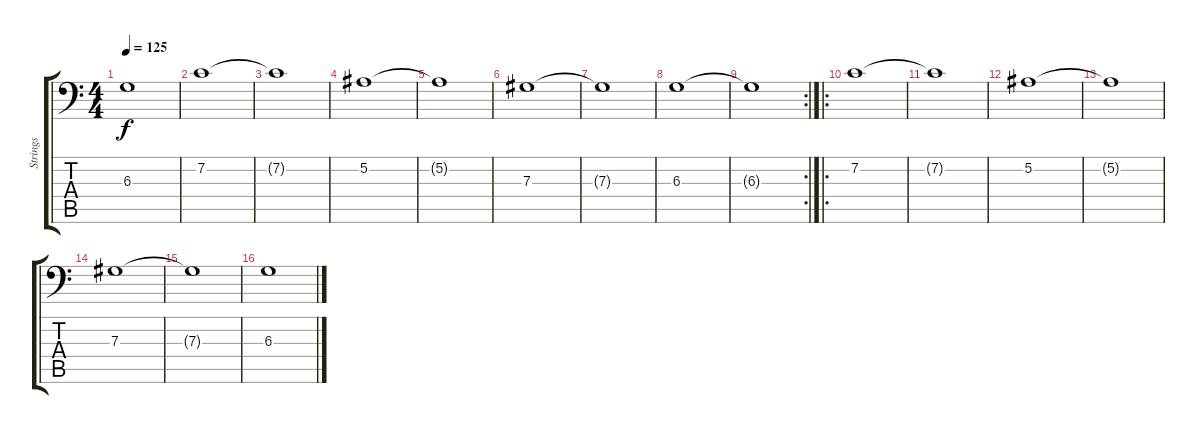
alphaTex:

\track ("Strings" "Strings") {instrument stringensemble1}
\staff {score tabs}
\tuning (Bb3 F3 Db3 Ab2 Eb2 Bb1) {hide}
\ts (4 4)
\tempo 125
\clef f4
\ks c
6.3{t}.1{dy f} |
7.2.1 |
7.2{t}.1 |
5.2.1 |
5.2{t}.1 |
7.3.1 |
7.3{t}.1 |
6.3.1 |
\rc 2
6.3{t}.1 |
\ro
7.2.1 |
7.2{t}.1 |
5.2.1 |
5.2{t}.1 |
7.3.1 |
7.3{t}.1 |
6.3.1
